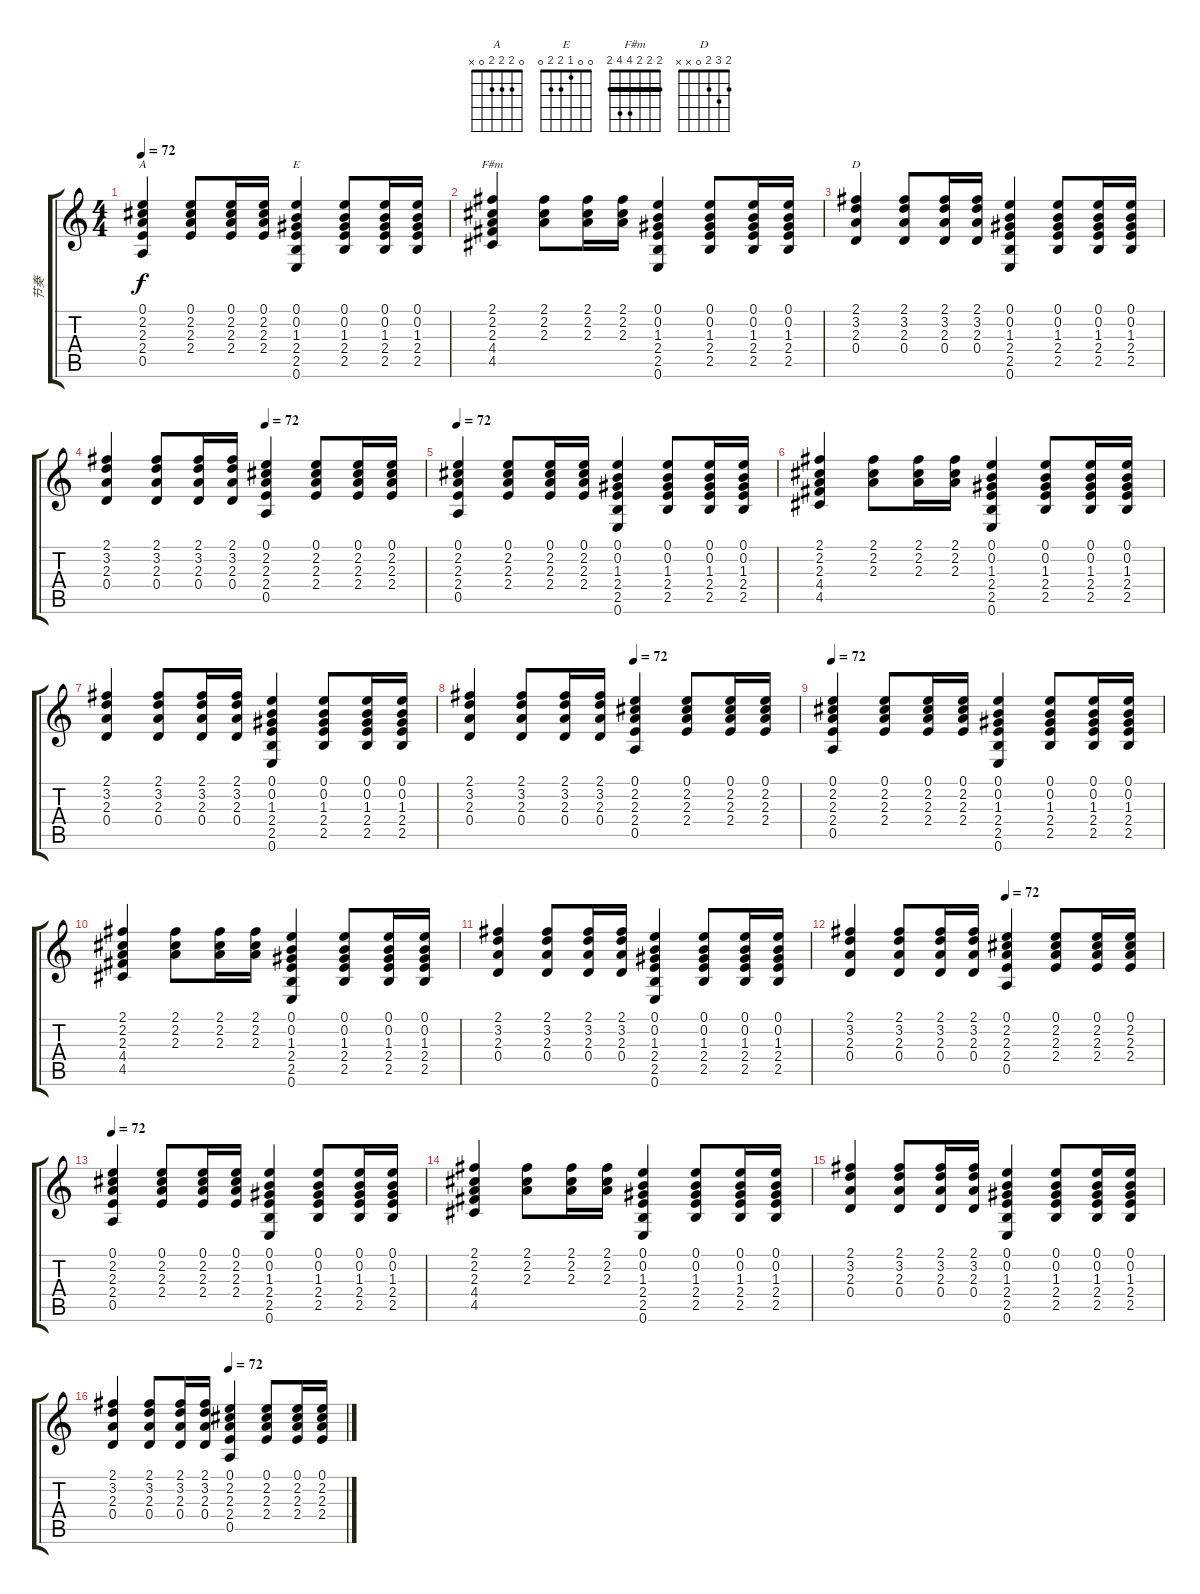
\track ("节奏" "节奏") {instrument acousticguitarsteel}
\staff {score tabs}
\tuning (E4 B3 G3 D3 A2 E2) {hide}
\chord ("A" 0 2 2 2 0 x)
\chord ("E" 0 0 1 2 2 0)
\chord ("F#m" 2 2 2 4 4 2) {barre 2}
\chord ("D" 2 3 2 0 x x)
\ts (4 4)
\tempo 72
\clef g2
\ks c
(0.1 2.2 2.3 2.4 0.5).4{ch "A" dy f} (0.1 2.2 2.3 2.4).8 (0.1 2.2 2.3 2.4).16 (0.1 2.2 2.3 2.4).16 (0.1 0.2 1.3 2.4 2.5 0.6).4{ch "E"} (0.1 0.2 1.3 2.4 2.5).8 (0.1 0.2 1.3 2.4 2.5).16 (0.1 0.2 1.3 2.4 2.5).16 |
(2.1 2.2 2.3 4.4 4.5).4{ch "F#m"} (2.1 2.2 2.3).8 (2.1 2.2 2.3).16 (2.1 2.2 2.3).16 (0.1 0.2 1.3 2.4 2.5 0.6).4 (0.1 0.2 1.3 2.4 2.5).8 (0.1 0.2 1.3 2.4 2.5).16 (0.1 0.2 1.3 2.4 2.5).16 |
(2.1 3.2 2.3 0.4).4{ch "D"} (2.1 3.2 2.3 0.4).8 (2.1 3.2 2.3 0.4).16 (2.1 3.2 2.3 0.4).16 (0.1 0.2 1.3 2.4 2.5 0.6).4 (0.1 0.2 1.3 2.4 2.5).8 (0.1 0.2 1.3 2.4 2.5).16 (0.1 0.2 1.3 2.4 2.5).16 |
\tempo (72 0.5)
(2.1 3.2 2.3 0.4).4 (2.1 3.2 2.3 0.4).8 (2.1 3.2 2.3 0.4).16 (2.1 3.2 2.3 0.4).16 (0.1 2.2 2.3 2.4 0.5).4 (0.1 2.2 2.3 2.4).8 (0.1 2.2 2.3 2.4).16 (0.1 2.2 2.3 2.4).16 |
\tempo 72
(0.1 2.2 2.3 2.4 0.5).4 (0.1 2.2 2.3 2.4).8 (0.1 2.2 2.3 2.4).16 (0.1 2.2 2.3 2.4).16 (0.1 0.2 1.3 2.4 2.5 0.6).4 (0.1 0.2 1.3 2.4 2.5).8 (0.1 0.2 1.3 2.4 2.5).16 (0.1 0.2 1.3 2.4 2.5).16 |
(2.1 2.2 2.3 4.4 4.5).4 (2.1 2.2 2.3).8 (2.1 2.2 2.3).16 (2.1 2.2 2.3).16 (0.1 0.2 1.3 2.4 2.5 0.6).4 (0.1 0.2 1.3 2.4 2.5).8 (0.1 0.2 1.3 2.4 2.5).16 (0.1 0.2 1.3 2.4 2.5).16 |
(2.1 3.2 2.3 0.4).4 (2.1 3.2 2.3 0.4).8 (2.1 3.2 2.3 0.4).16 (2.1 3.2 2.3 0.4).16 (0.1 0.2 1.3 2.4 2.5 0.6).4 (0.1 0.2 1.3 2.4 2.5).8 (0.1 0.2 1.3 2.4 2.5).16 (0.1 0.2 1.3 2.4 2.5).16 |
\tempo (72 0.5)
(2.1 3.2 2.3 0.4).4 (2.1 3.2 2.3 0.4).8 (2.1 3.2 2.3 0.4).16 (2.1 3.2 2.3 0.4).16 (0.1 2.2 2.3 2.4 0.5).4 (0.1 2.2 2.3 2.4).8 (0.1 2.2 2.3 2.4).16 (0.1 2.2 2.3 2.4).16 |
\tempo 72
(0.1 2.2 2.3 2.4 0.5).4 (0.1 2.2 2.3 2.4).8 (0.1 2.2 2.3 2.4).16 (0.1 2.2 2.3 2.4).16 (0.1 0.2 1.3 2.4 2.5 0.6).4 (0.1 0.2 1.3 2.4 2.5).8 (0.1 0.2 1.3 2.4 2.5).16 (0.1 0.2 1.3 2.4 2.5).16 |
(2.1 2.2 2.3 4.4 4.5).4 (2.1 2.2 2.3).8 (2.1 2.2 2.3).16 (2.1 2.2 2.3).16 (0.1 0.2 1.3 2.4 2.5 0.6).4 (0.1 0.2 1.3 2.4 2.5).8 (0.1 0.2 1.3 2.4 2.5).16 (0.1 0.2 1.3 2.4 2.5).16 |
(2.1 3.2 2.3 0.4).4 (2.1 3.2 2.3 0.4).8 (2.1 3.2 2.3 0.4).16 (2.1 3.2 2.3 0.4).16 (0.1 0.2 1.3 2.4 2.5 0.6).4 (0.1 0.2 1.3 2.4 2.5).8 (0.1 0.2 1.3 2.4 2.5).16 (0.1 0.2 1.3 2.4 2.5).16 |
\tempo (72 0.5)
(2.1 3.2 2.3 0.4).4 (2.1 3.2 2.3 0.4).8 (2.1 3.2 2.3 0.4).16 (2.1 3.2 2.3 0.4).16 (0.1 2.2 2.3 2.4 0.5).4 (0.1 2.2 2.3 2.4).8 (0.1 2.2 2.3 2.4).16 (0.1 2.2 2.3 2.4).16 |
\tempo 72
(0.1 2.2 2.3 2.4 0.5).4 (0.1 2.2 2.3 2.4).8 (0.1 2.2 2.3 2.4).16 (0.1 2.2 2.3 2.4).16 (0.1 0.2 1.3 2.4 2.5 0.6).4 (0.1 0.2 1.3 2.4 2.5).8 (0.1 0.2 1.3 2.4 2.5).16 (0.1 0.2 1.3 2.4 2.5).16 |
(2.1 2.2 2.3 4.4 4.5).4 (2.1 2.2 2.3).8 (2.1 2.2 2.3).16 (2.1 2.2 2.3).16 (0.1 0.2 1.3 2.4 2.5 0.6).4 (0.1 0.2 1.3 2.4 2.5).8 (0.1 0.2 1.3 2.4 2.5).16 (0.1 0.2 1.3 2.4 2.5).16 |
(2.1 3.2 2.3 0.4).4 (2.1 3.2 2.3 0.4).8 (2.1 3.2 2.3 0.4).16 (2.1 3.2 2.3 0.4).16 (0.1 0.2 1.3 2.4 2.5 0.6).4 (0.1 0.2 1.3 2.4 2.5).8 (0.1 0.2 1.3 2.4 2.5).16 (0.1 0.2 1.3 2.4 2.5).16 |
\tempo (72 0.5)
(2.1 3.2 2.3 0.4).4 (2.1 3.2 2.3 0.4).8 (2.1 3.2 2.3 0.4).16 (2.1 3.2 2.3 0.4).16 (0.1 2.2 2.3 2.4 0.5).4 (0.1 2.2 2.3 2.4).8 (0.1 2.2 2.3 2.4).16 (0.1 2.2 2.3 2.4).16
